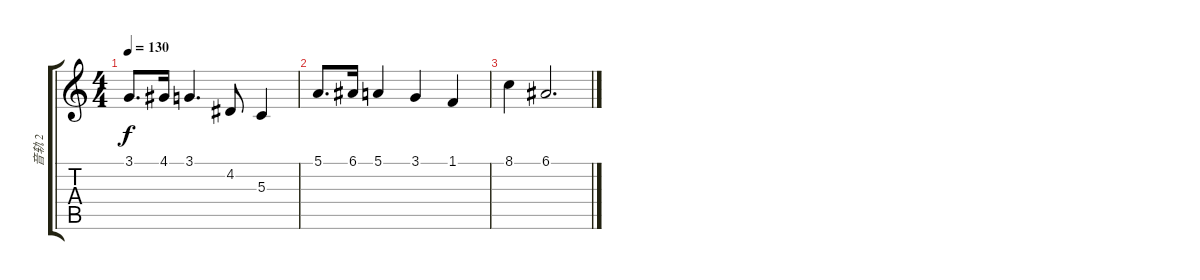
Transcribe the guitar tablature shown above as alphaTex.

\track ("音轨 2" "音轨 2") {instrument pad3polysynth}
\staff {score tabs}
\tuning (E4 B3 G3 D3 A2 E2) {hide}
\ts (4 4)
\tempo 130
\clef g2
\ks c
3.1.8{d dy f} 4.1.16 3.1.4{d} 4.2.8 5.3.4 |
5.1.8{d} 6.1.16 5.1.4 3.1.4 1.1.4 |
8.1.4 6.1.2{d}
